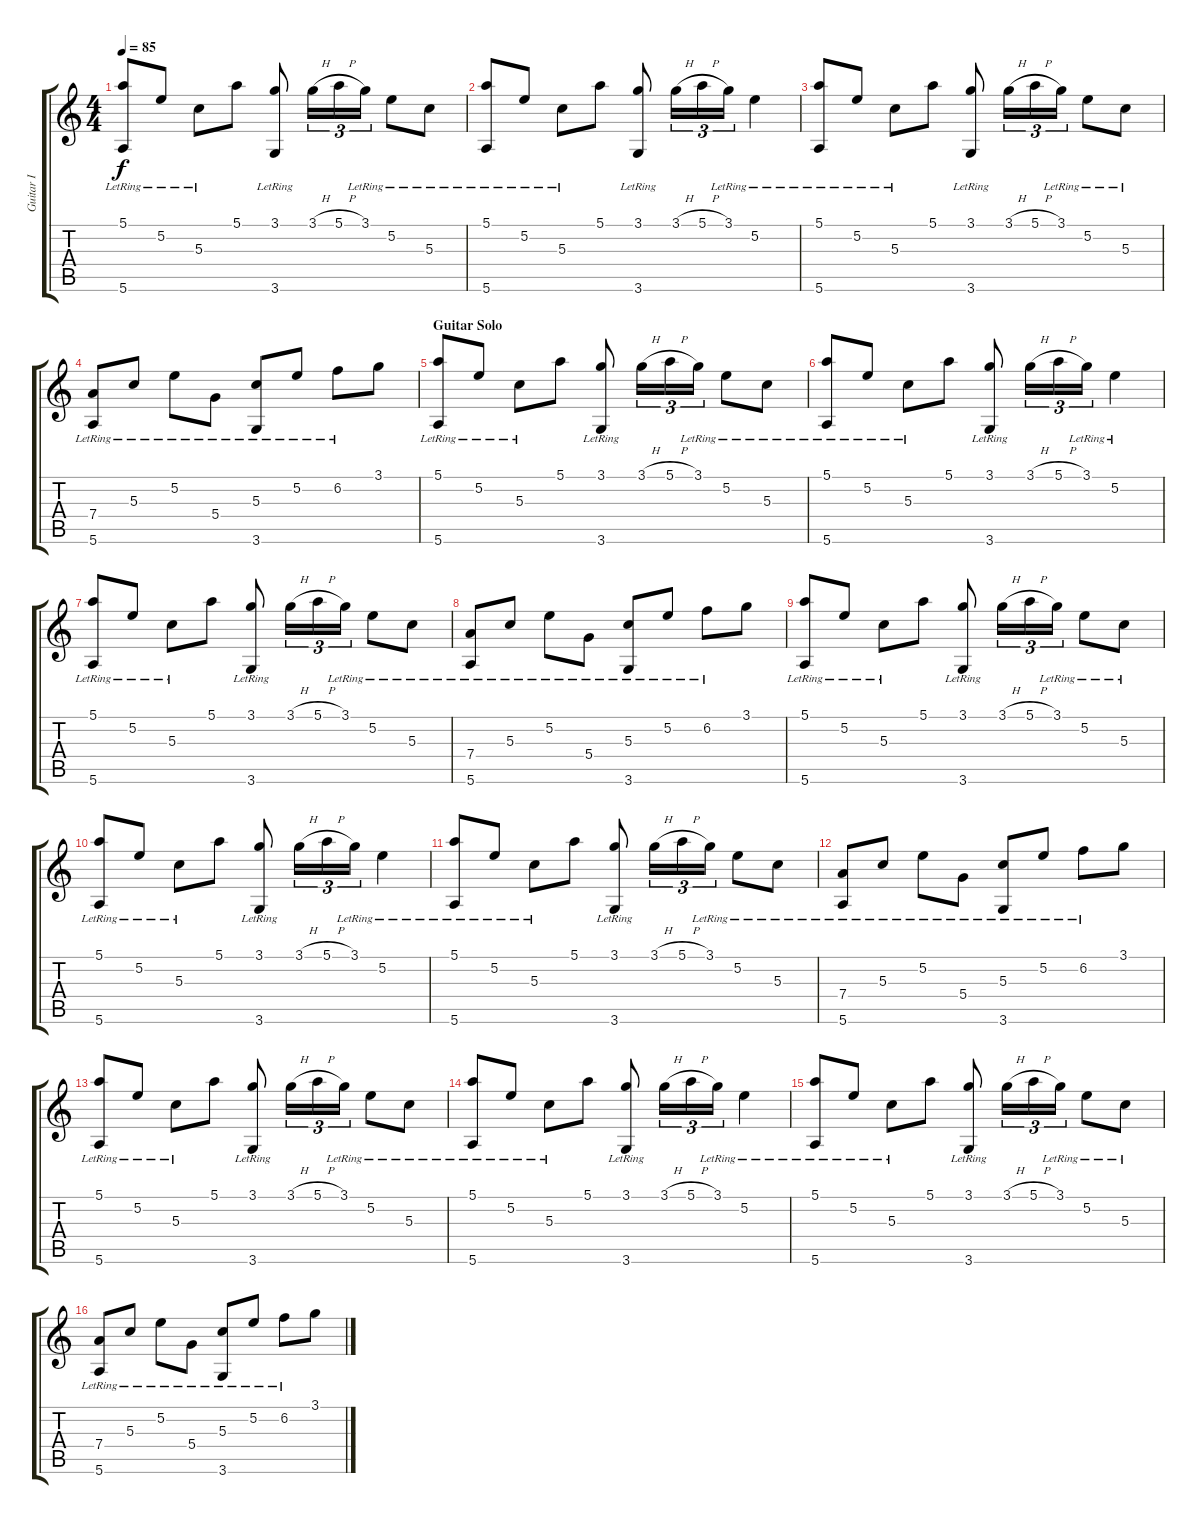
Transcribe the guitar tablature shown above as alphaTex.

\track ("Guitar I" "Guitar I") {instrument distortionguitar}
\staff {score tabs}
\tuning (E4 B3 G3 D3 A2 E2) {hide}
\ts (4 4)
\tempo 85
\clef g2
\ks c
(5.1{lr} 5.6{lr}).8{dy f} 5.2{lr}.8 5.3{lr}.8 5.1.8 (3.1 3.6{lr}).8 3.1{h}.16{tu (3 2)} 5.1{h}.16{tu (3 2)} 3.1{lr}.16{tu (3 2)} 5.2{lr}.8 5.3{lr}.8 |
(5.1{lr} 5.6{lr}).8 5.2{lr}.8 5.3{lr}.8 5.1.8 (3.1 3.6{lr}).8 3.1{h}.16{tu (3 2)} 5.1{h}.16{tu (3 2)} 3.1{lr}.16{tu (3 2)} 5.2{lr}.4 |
(5.1{lr} 5.6{lr}).8 5.2{lr}.8 5.3{lr}.8 5.1.8 (3.1 3.6{lr}).8 3.1{h}.16{tu (3 2)} 5.1{h}.16{tu (3 2)} 3.1{lr}.16{tu (3 2)} 5.2{lr}.8 5.3{lr}.8 |
(7.4{lr} 5.6{lr}).8 5.3{lr}.8 5.2{lr}.8 5.4{lr}.8 (5.3{lr} 3.6{lr}).8 5.2{lr}.8 6.2{lr}.8 3.1.8 |
\section ("" "Guitar Solo")
(5.1{lr} 5.6{lr}).8 5.2{lr}.8 5.3{lr}.8 5.1.8 (3.1 3.6{lr}).8 3.1{h}.16{tu (3 2)} 5.1{h}.16{tu (3 2)} 3.1{lr}.16{tu (3 2)} 5.2{lr}.8 5.3{lr}.8 |
(5.1{lr} 5.6{lr}).8 5.2{lr}.8 5.3{lr}.8 5.1.8 (3.1 3.6{lr}).8 3.1{h}.16{tu (3 2)} 5.1{h}.16{tu (3 2)} 3.1{lr}.16{tu (3 2)} 5.2{lr}.4 |
(5.1{lr} 5.6{lr}).8 5.2{lr}.8 5.3{lr}.8 5.1.8 (3.1 3.6{lr}).8 3.1{h}.16{tu (3 2)} 5.1{h}.16{tu (3 2)} 3.1{lr}.16{tu (3 2)} 5.2{lr}.8 5.3{lr}.8 |
(7.4{lr} 5.6{lr}).8 5.3{lr}.8 5.2{lr}.8 5.4{lr}.8 (5.3{lr} 3.6{lr}).8 5.2{lr}.8 6.2{lr}.8 3.1.8 |
(5.1{lr} 5.6{lr}).8 5.2{lr}.8 5.3{lr}.8 5.1.8 (3.1 3.6{lr}).8 3.1{h}.16{tu (3 2)} 5.1{h}.16{tu (3 2)} 3.1{lr}.16{tu (3 2)} 5.2{lr}.8 5.3{lr}.8 |
(5.1{lr} 5.6{lr}).8 5.2{lr}.8 5.3{lr}.8 5.1.8 (3.1 3.6{lr}).8 3.1{h}.16{tu (3 2)} 5.1{h}.16{tu (3 2)} 3.1{lr}.16{tu (3 2)} 5.2{lr}.4 |
(5.1{lr} 5.6{lr}).8 5.2{lr}.8 5.3{lr}.8 5.1.8 (3.1 3.6{lr}).8 3.1{h}.16{tu (3 2)} 5.1{h}.16{tu (3 2)} 3.1{lr}.16{tu (3 2)} 5.2{lr}.8 5.3{lr}.8 |
(7.4{lr} 5.6{lr}).8 5.3{lr}.8 5.2{lr}.8 5.4{lr}.8 (5.3{lr} 3.6{lr}).8 5.2{lr}.8 6.2{lr}.8 3.1.8 |
(5.1{lr} 5.6{lr}).8 5.2{lr}.8 5.3{lr}.8 5.1.8 (3.1 3.6{lr}).8 3.1{h}.16{tu (3 2)} 5.1{h}.16{tu (3 2)} 3.1{lr}.16{tu (3 2)} 5.2{lr}.8 5.3{lr}.8 |
(5.1{lr} 5.6{lr}).8 5.2{lr}.8 5.3{lr}.8 5.1.8 (3.1 3.6{lr}).8 3.1{h}.16{tu (3 2)} 5.1{h}.16{tu (3 2)} 3.1{lr}.16{tu (3 2)} 5.2{lr}.4 |
(5.1{lr} 5.6{lr}).8 5.2{lr}.8 5.3{lr}.8 5.1.8 (3.1 3.6{lr}).8 3.1{h}.16{tu (3 2)} 5.1{h}.16{tu (3 2)} 3.1{lr}.16{tu (3 2)} 5.2{lr}.8 5.3{lr}.8 |
(7.4{lr} 5.6{lr}).8 5.3{lr}.8 5.2{lr}.8 5.4{lr}.8 (5.3{lr} 3.6{lr}).8 5.2{lr}.8 6.2{lr}.8 3.1.8
